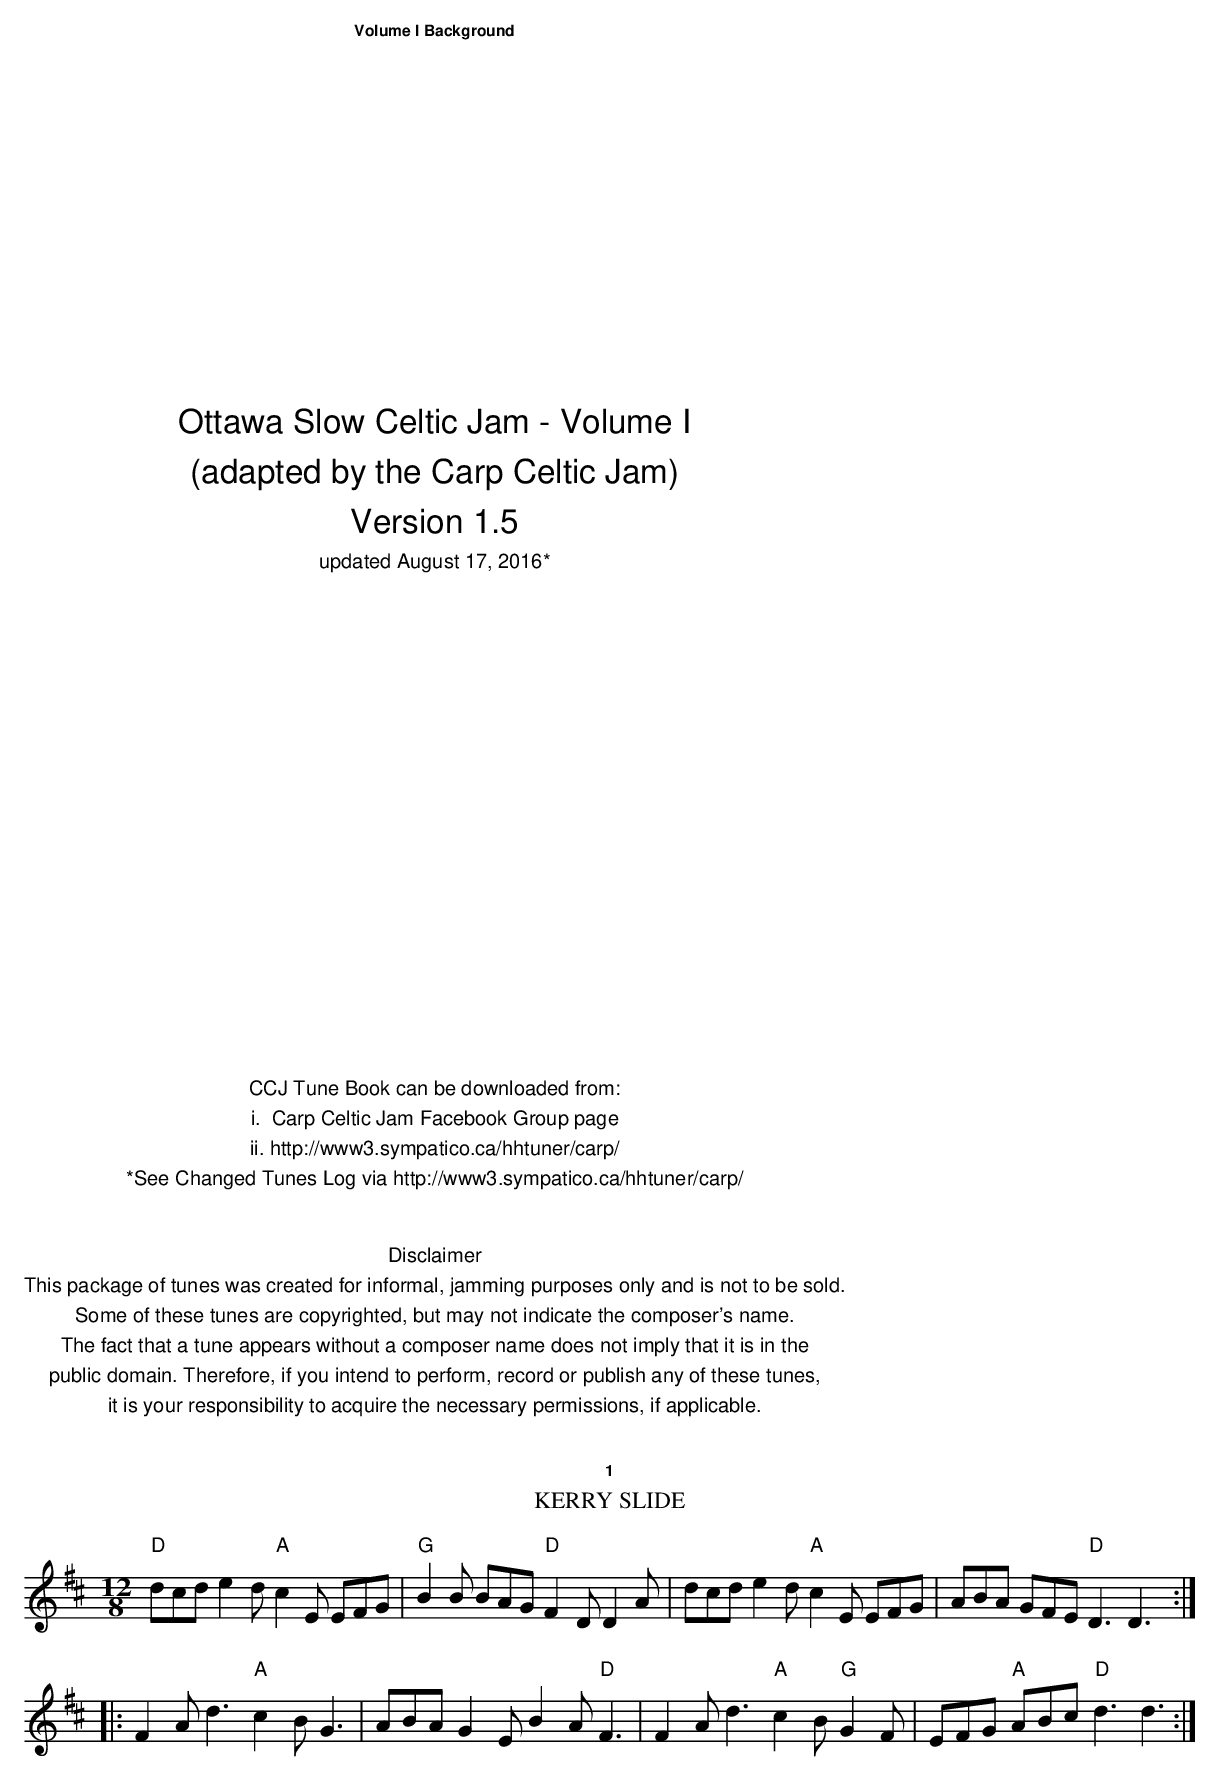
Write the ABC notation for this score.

X:1
T: Kerry Slide
M: 12/8
L: 1/8
K: D
"D"dcd e2d "A"c2E EFG|"G"B2B BAG "D"F2D D2A|dcd e2d "A"c2E EFG|ABA GFE "D"D3 D3::
F2A d3 "A"c2B G3|ABA G2E B2A "D"F3 |F2A d3 "A"c2B "G"G2F|EFG "A"ABc "D"d3 d3:|
